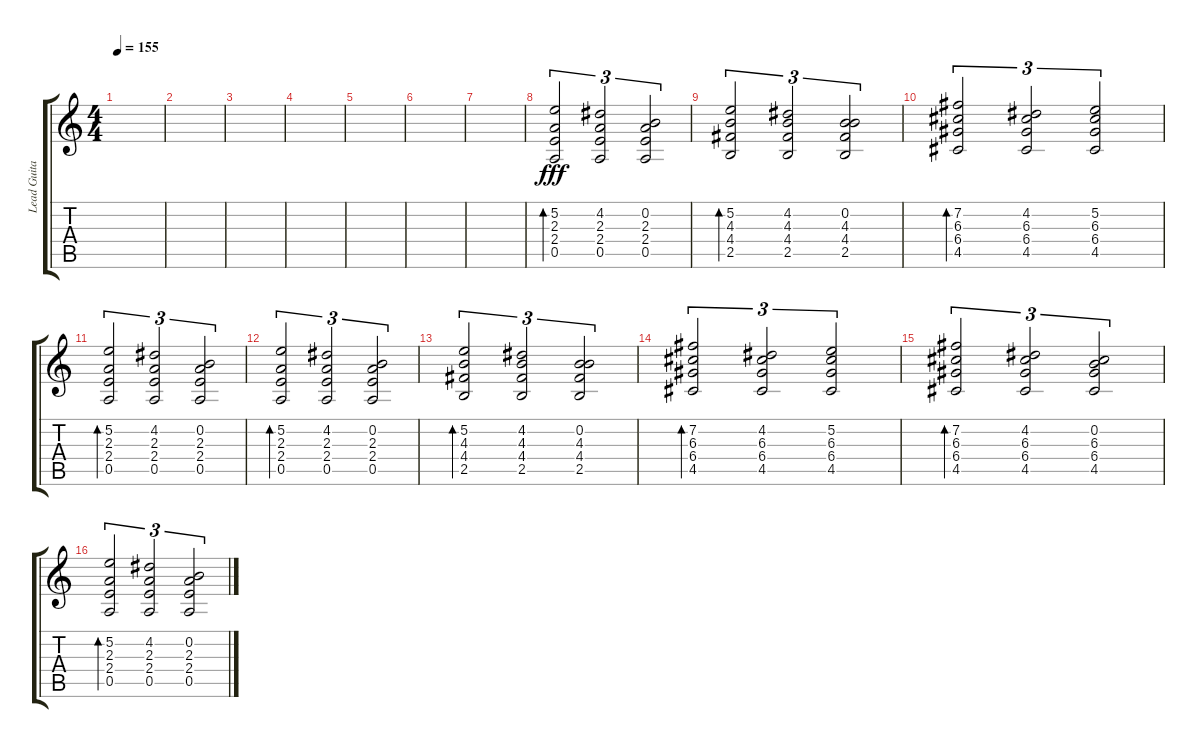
\track ("Lead Guitar(2nd)" "Lead Guita") {instrument electricguitarclean}
\staff {score tabs}
\tuning (E4 B3 G3 D3 A2 E2) {hide}
\ts (4 4)
\tempo 155
\clef g2
\ks c
|
|
|
|
|
|
|
(5.2 2.3 2.4 0.5).2{tu (3 2) bd 120 dy fff} (4.2 2.3 2.4 0.5).2{tu (3 2)} (0.2 2.3 2.4 0.5).2{tu (3 2)} |
(5.2 4.3 4.4 2.5).2{tu (3 2) bd 120} (4.2 4.3 4.4 2.5).2{tu (3 2)} (0.2 4.3 4.4 2.5).2{tu (3 2)} |
(7.2 6.3 6.4 4.5).2{tu (3 2) bd 120} (4.2 6.3 6.4 4.5).2{tu (3 2)} (5.2 6.3 6.4 4.5).2{tu (3 2)} |
(5.2 2.3 2.4 0.5).2{tu (3 2) bd 120} (4.2 2.3 2.4 0.5).2{tu (3 2)} (0.2 2.3 2.4 0.5).2{tu (3 2)} |
(5.2 2.3 2.4 0.5).2{tu (3 2) bd 120} (4.2 2.3 2.4 0.5).2{tu (3 2)} (0.2 2.3 2.4 0.5).2{tu (3 2)} |
(5.2 4.3 4.4 2.5).2{tu (3 2) bd 120} (4.2 4.3 4.4 2.5).2{tu (3 2)} (0.2 4.3 4.4 2.5).2{tu (3 2)} |
(7.2 6.3 6.4 4.5).2{tu (3 2) bd 120} (4.2 6.3 6.4 4.5).2{tu (3 2)} (5.2 6.3 6.4 4.5).2{tu (3 2)} |
(7.2 6.3 6.4 4.5).2{tu (3 2) bd 120} (4.2 6.3 6.4 4.5).2{tu (3 2)} (0.2 6.3 6.4 4.5).2{tu (3 2)} |
(5.2 2.3 2.4 0.5).2{tu (3 2) bd 120} (4.2 2.3 2.4 0.5).2{tu (3 2)} (0.2 2.3 2.4 0.5).2{tu (3 2)}
